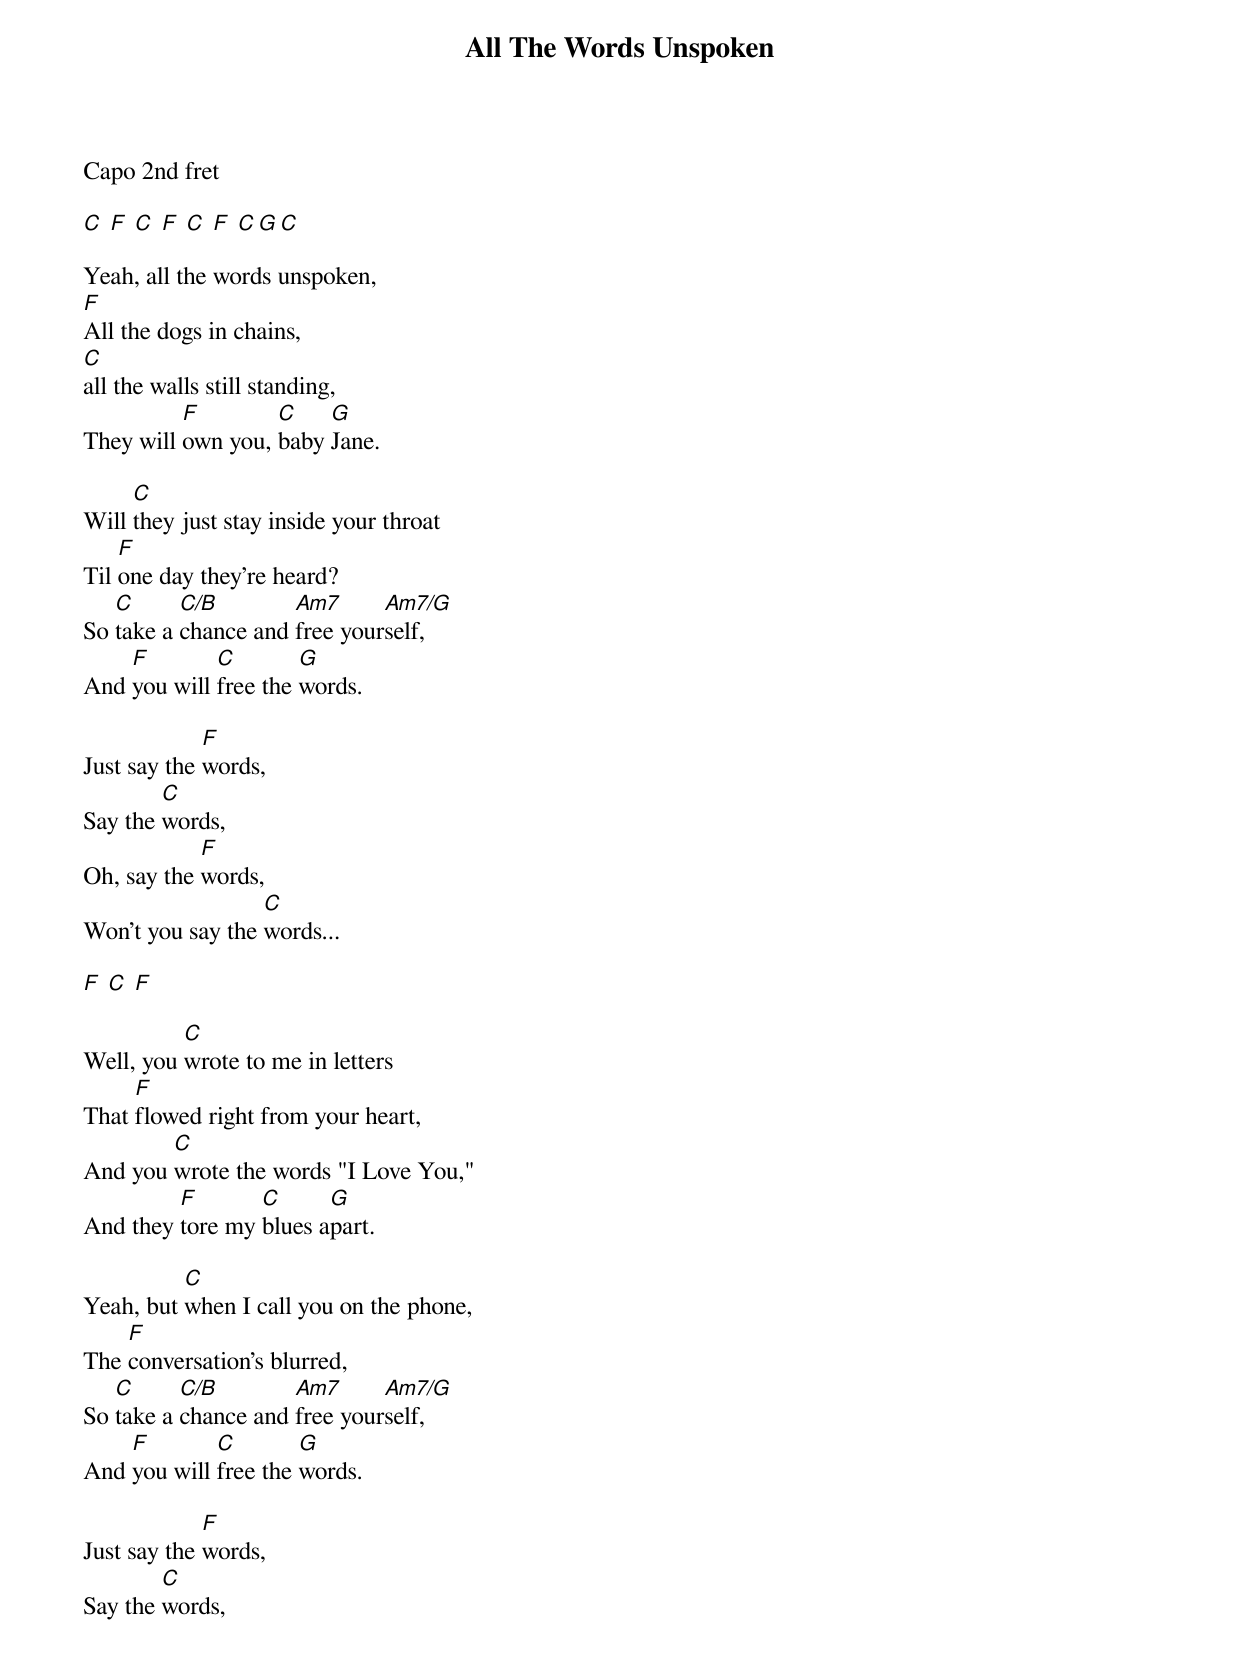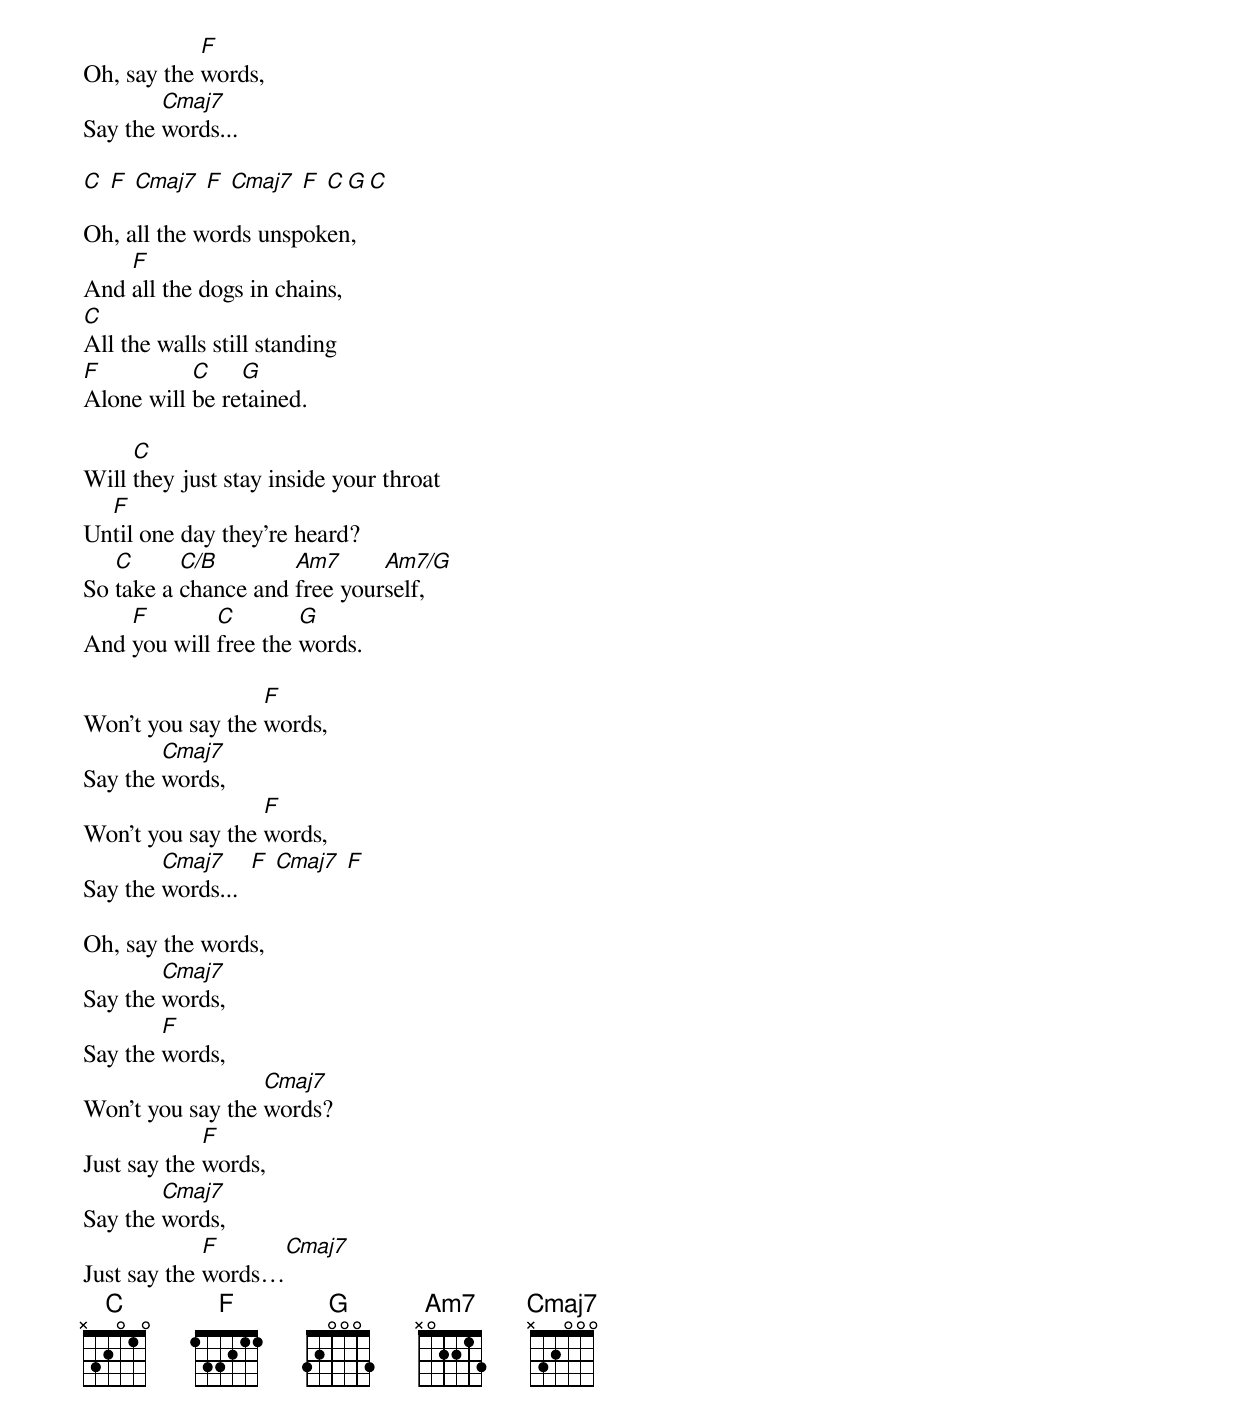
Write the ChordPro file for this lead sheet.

{title: All The Words Unspoken}
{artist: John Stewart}
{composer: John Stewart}
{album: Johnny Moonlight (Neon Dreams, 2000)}

Capo 2nd fret

[C] [F] [C] [F] [C] [F] [C][G][C]

Yeah, all the words unspoken,
[F]All the dogs in chains,
[C]all the walls still standing,
They will [F]own you, [C]baby [G]Jane.

Will [C]they just stay inside your throat
Til [F]one day they're heard?
So [C]take a [C/B]chance and [Am7]free your[Am7/G]self,
And [F]you will [C]free the [G]words.

Just say the [F]words,
Say the [C]words,
Oh, say the [F]words,
Won’t you say the [C]words...

[F] [C] [F]

Well, you [C]wrote to me in letters
That [F]flowed right from your heart,
And you [C]wrote the words "I Love You,"
And they [F]tore my [C]blues a[G]part.

Yeah, but [C]when I call you on the phone,
The [F]conversation’s blurred,
So [C]take a [C/B]chance and [Am7]free your[Am7/G]self,
And [F]you will [C]free the [G]words.

Just say the [F]words,
Say the [C]words,
Oh, say the [F]words,
Say the [Cmaj7]words...

[C] [F] [Cmaj7] [F] [Cmaj7] [F] [C][G][C]

Oh, all the words unspoken,
And [F]all the dogs in chains,
[C]All the walls still standing
[F]Alone will [C]be re[G]tained.

Will [C]they just stay inside your throat
Un[F]til one day they're heard?
So [C]take a [C/B]chance and [Am7]free your[Am7/G]self,
And [F]you will [C]free the [G]words.

Won’t you say the [F]words,
Say the [Cmaj7]words,
Won’t you say the [F]words,
Say the [Cmaj7]words...  [F] [Cmaj7] [F]

Oh, say the words,
Say the [Cmaj7]words,
Say the [F]words,
Won’t you say the [Cmaj7]words?
Just say the [F]words,
Say the [Cmaj7]words,
Just say the [F]words…[Cmaj7]
